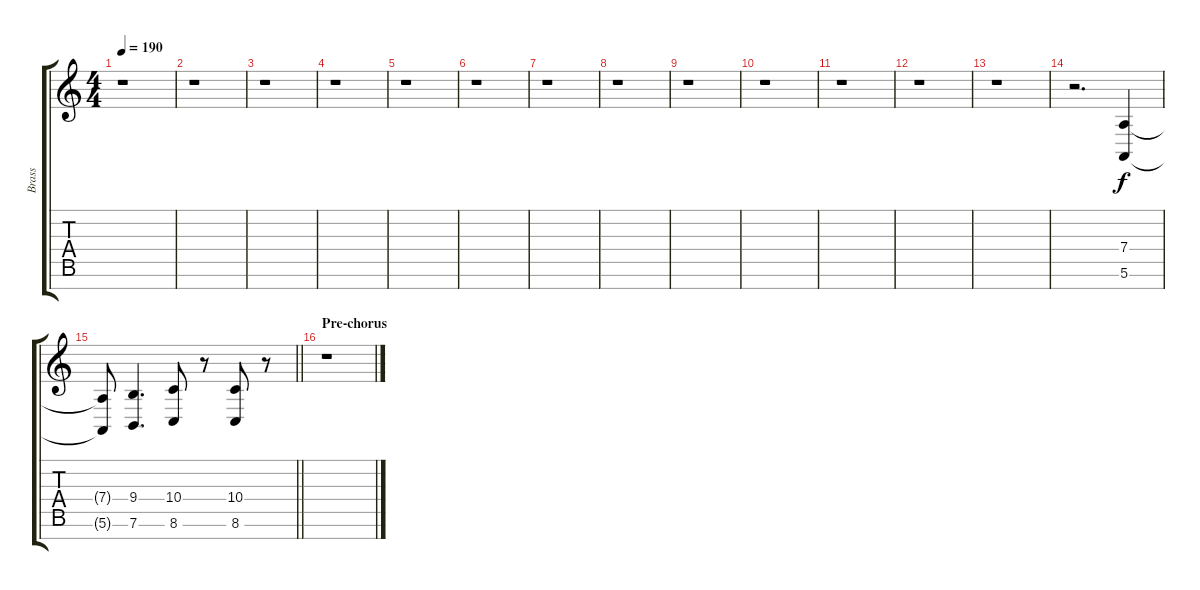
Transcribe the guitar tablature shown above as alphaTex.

\track ("Brass" "Brass") {instrument brasssection}
\staff {score tabs}
\tuning (E4 B3 G3 D3 A2 E2 B1) {hide}
\ts (4 4)
\tempo 190
\clef g2
\ks c
r.1{dy f} |
r.1 |
r.1 |
r.1 |
r.1 |
r.1 |
r.1 |
r.1 |
r.1 |
r.1 |
r.1 |
r.1 |
r.1 |
r.2{d balance 4} (7.4 5.6).4 |
\barLineRight lightlight
(7.4{t} 5.6{t}).8 (9.4 7.6).4{d} (10.4 8.6).8 r.8 (10.4 8.6).8 r.8 |
\section ("" "Pre-chorus")
r.1
